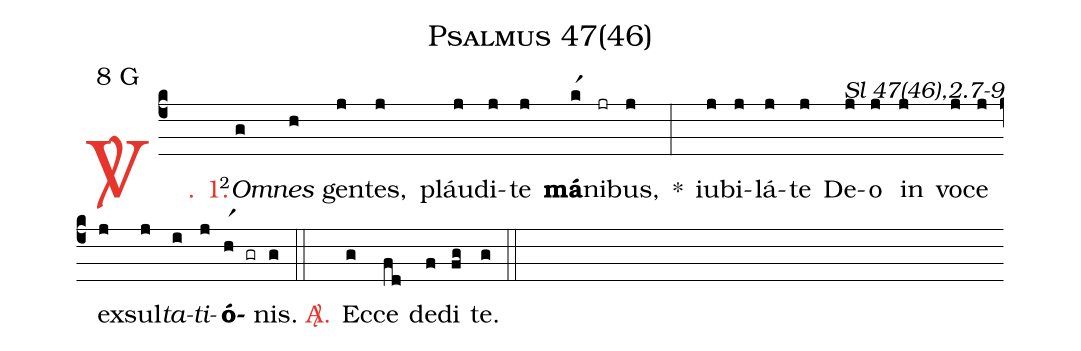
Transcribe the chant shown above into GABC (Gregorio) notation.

name: Psalmus 47(46);
mode: 8;
mode-differentia: G;
commentary: Sl 47(46),2.7-9;
%%
(c4)

<c><sp>V/</sp>. 1.</c>() <v>\VSup{2}</v><i>Om</i>(g)<i>nes(h)</i> gen(j)tes,(j) pláu(j)di(j)te(j) <b>má</b>(kr1)ni(jr)bus,(j) *(:) iu(j)bi(j)lá(j)te(j) De(j)o(j) in(j) vo(j)ce(j) ex(j)sul(j)<i>ta</i>(i)<i>ti</i>(j)<b>ó</b>(hr1 gr)nis.(g)

(::)

<nlba><c><sp>A/</sp>.</c>() Ec</nlba>(g)ce(fd) de(f)di(fg) te.(g)

(::)
